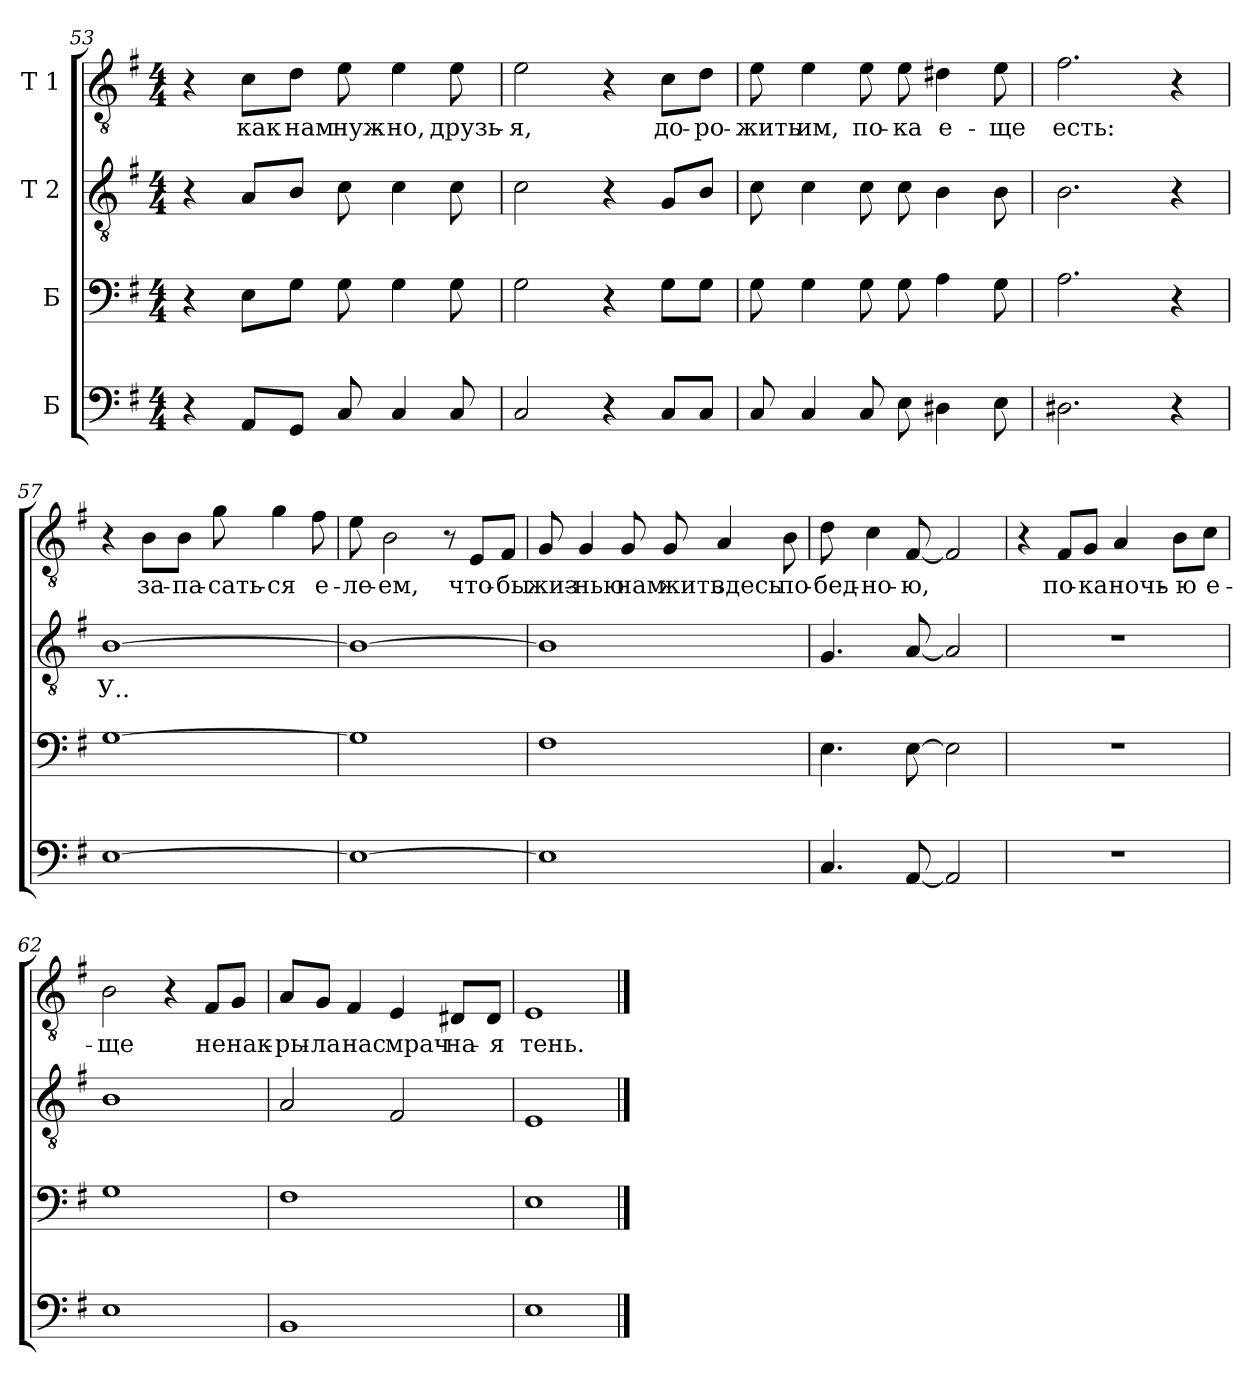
**kern	**kern	**kern	**text	**kern	**text
*part4	*part3	*part2	*part2	*part1	*part1
*staff4	*staff3	*staff2	*staff2	*staff1	*staff1
*I"Б	*I"Б	*I"Т 2	*	*I"Т 1	*
!!LO:LB:g=z
*clefF4	*clefF4	*clefGv2	*	*clefGv2	*
*k[f#]	*k[f#]	*k[f#]	*	*k[f#]	*
*e:	*e:	*e:	*	*e:	*
*M4/4	*M4/4	*M4/4	*	*M4/4	*
=53	=53	=53	=53	=53	=53
4r	4r	4r	.	4r	.
!	!	!	!	!	!LO:LY:b
8AA/L	8E\L	8A/L	.	8c\L	как
!	!	!	!	!	!LO:LY:b
8GG/J	8G\J	8B/J	.	8d\J	нам
!	!	!	!	!	!LO:LY:b
8C/	8G\	8c\	.	8e\	нуж-
!	!	!	!	!	!LO:LY:b
4C/	4G\	4c\	.	4e\	-но,
!	!	!	!	!	!LO:LY:b
8C/	8G\	8c\	.	8e\	друзь-
=54	=54	=54	=54	=54	=54
!	!	!	!	!	!LO:LY:b
2C/	2G\	2c\	.	2e\	-я,
4r	4r	4r	.	4r	.
!	!	!	!	!	!LO:LY:b
8C/L	8G\L	8G/L	.	8c\L	до-
!	!	!	!	!	!LO:LY:b
8C/J	8G\J	8B/J	.	8d\J	-ро-
=55	=55	=55	=55	=55	=55
!	!	!	!	!	!LO:LY:b
8C/	8G\	8c\	.	8e\	-жить
!	!	!	!	!	!LO:LY:b
4C/	4G\	4c\	.	4e\	им,
!	!	!	!	!	!LO:LY:b
8C/	8G\	8c\	.	8e\	по-
!	!	!	!	!	!LO:LY:b
8E\	8G\	8c\	.	8e\	-ка
!	!	!	!	!	!LO:LY:b
4D#X\	4A\	4B\	.	4d#X\	е-
!	!	!	!	!	!LO:LY:b
8E\	8G\	8B\	.	8e\	-ще
=56	=56	=56	=56	=56	=56
!	!	!	!	!	!LO:LY:b
2.D#X\	2.A\	2.B\	.	2.f#\	есть:
4r	4r	4r	.	4r	.
!!LO:LB:g=z
=57	=57	=57	=57	=57	=57
!	!	!	!LO:LY:b	!	!
[1E	[1G	[1B	У..	4r	.
!	!	!	!	!	!LO:LY:b
.	.	.	.	8B\L	за-
!	!	!	!	!	!LO:LY:b
.	.	.	.	8B\J	-па-
!	!	!	!	!	!LO:LY:b
.	.	.	.	8g\	-сать-
!	!	!	!	!	!LO:LY:b
.	.	.	.	4g\	-ся
!	!	!	!	!	!LO:LY:b
.	.	.	.	8f#\	е-
=58	=58	=58	=58	=58	=58
!	!	!	!	!	!LO:LY:b
1E_	1G]	1B_	.	8e\	-ле-
!	!	!	!	!	!LO:LY:b
.	.	.	.	2B\	-ем,
.	.	.	.	8r	.
!	!	!	!	!	!LO:LY:b
.	.	.	.	8E/L	что-
!	!	!	!	!	!LO:LY:b
.	.	.	.	8F#/J	-бы
=59	=59	=59	=59	=59	=59
!	!	!	!	!	!LO:LY:b
1E]	1F#	1B]	.	8G/	жиз-
!	!	!	!	!	!LO:LY:b
.	.	.	.	4G/	-нью
!	!	!	!	!	!LO:LY:b
.	.	.	.	8G/	нам
!	!	!	!	!	!LO:LY:b
.	.	.	.	8G/	жить
!	!	!	!	!	!LO:LY:b
.	.	.	.	4A/	здесь
!	!	!	!	!	!LO:LY:b
.	.	.	.	8B\	по-
=60	=60	=60	=60	=60	=60
!	!	!	!	!	!LO:LY:b
4.C/	4.E\	4.G/	.	8d\	-бед-
!	!	!	!	!	!LO:LY:b
.	.	.	.	4c\	-но-
!	!	!	!	!	!LO:LY:b
[8AA/	[8E\	[8A/	.	[8F#/	-ю,
2AA/]	2E\]	2A/]	.	2F#/]	.
!!LO:LB:g=z
=61	=61	=61	=61	=61	=61
1r	1r	1r	.	4r	.
!	!	!	!	!	!LO:LY:b
.	.	.	.	8F#/L	по-
!	!	!	!	!	!LO:LY:b
.	.	.	.	8G/J	-ка
!	!	!	!	!	!LO:LY:b
.	.	.	.	4A/	ночь-
!	!	!	!	!	!LO:LY:b
.	.	.	.	8B\L	-ю
!	!	!	!	!	!LO:LY:b
.	.	.	.	8c\J	е-
=62	=62	=62	=62	=62	=62
!	!	!	!	!	!LO:LY:b
1E	1G	1B	.	2B\	-ще
.	.	.	.	4r	.
!	!	!	!	!	!LO:LY:b
.	.	.	.	8F#/L	не
!	!	!	!	!	!LO:LY:b
.	.	.	.	8G/J	нак-
=63	=63	=63	=63	=63	=63
!	!	!	!	!	!LO:LY:b
1BB	1F#	2A/	.	8A/L	-ры-
!	!	!	!	!	!LO:LY:b
.	.	.	.	8G/J	-ла
!	!	!	!	!	!LO:LY:b
.	.	.	.	4F#/	нас
!	!	!	!	!	!LO:LY:b
.	.	2F#/	.	4E/	мрач-
!	!	!	!	!	!LO:LY:b
.	.	.	.	8D#X/L	-на-
!	!	!	!	!	!LO:LY:b
.	.	.	.	8D#/J	-я
=64	=64	=64	=64	=64	=64
!	!	!	!	!	!LO:LY:b
1E	1E	1E	.	1E	тень.
==	==	==	==	==	==
*-	*-	*-	*-	*-	*-
